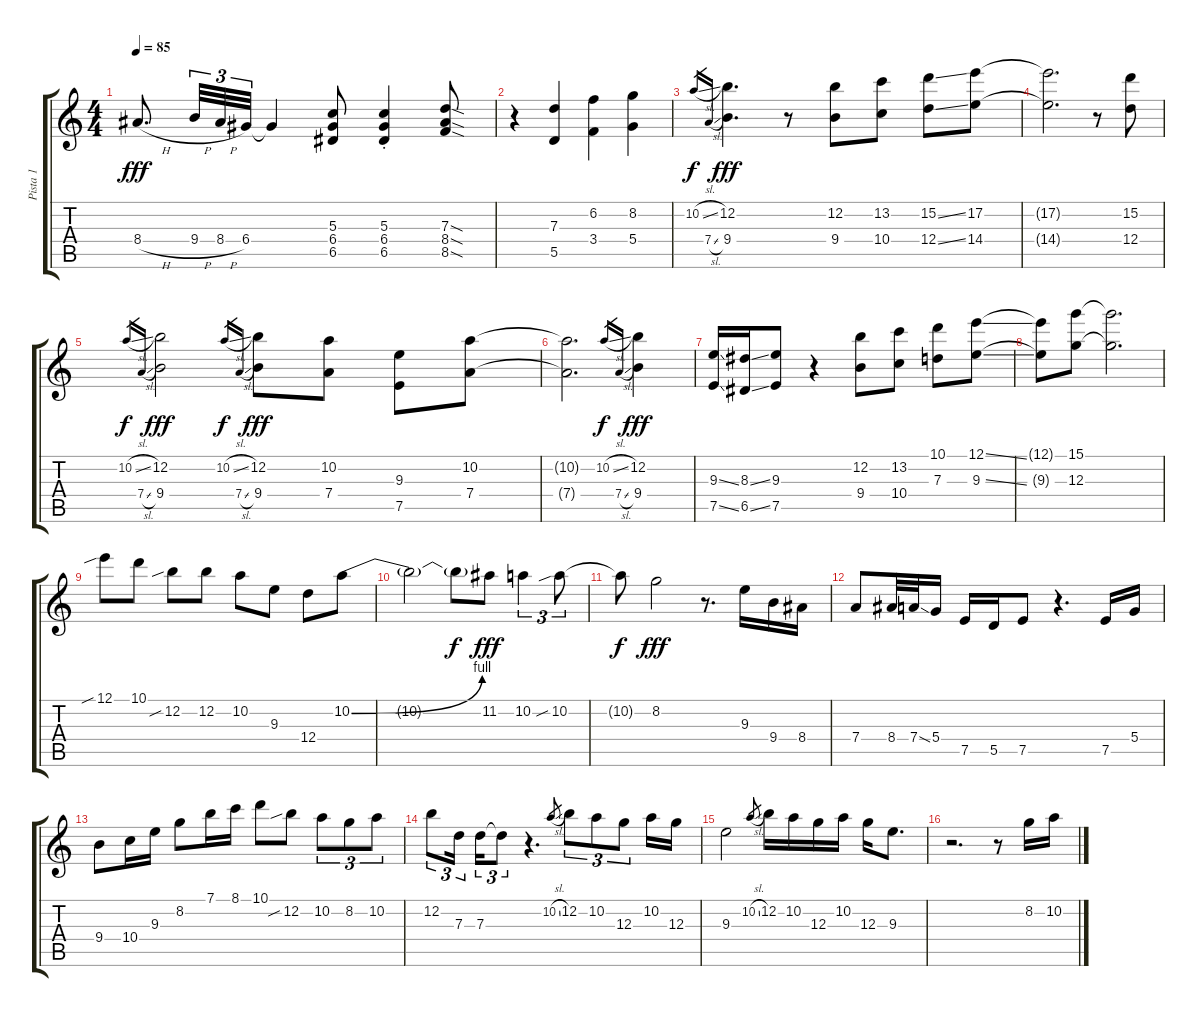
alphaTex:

\track ("Pista 1" "Pista 1") {instrument electricguitarjazz}
\staff {score tabs}
\tuning (E4 B3 G3 D3 A2 E2) {hide}
\ts (4 4)
\tempo 85
\clef g2
\ks c
8.4{h}.8{d dy fff} 9.4{h}.32{tu (3 2)} 8.4{h}.32{tu (3 2)} 6.4.32{tu (3 2)} 6.4{t}.4 (5.3 6.4 6.5).8 (5.3 6.4 6.5{st}).4 (7.3{sod} 8.4{sod} 8.5{sod}).8 |
r.4 (7.3 5.5).4 (6.2 3.4).4 (8.2 5.4).4 |
10.2{sl}.16{gr dy f} 7.4{sl}.16{gr} (12.2 9.4).4{d dy fff} r.8 (12.2 9.4).8 (13.2 10.4).8 (15.2{ss} 12.4{ss}).8 (17.2 14.4).8 |
(17.2{t} 14.4{t}).2{d} r.8 (15.2 12.4).8 |
10.2{sl}.16{gr dy f} 7.4{sl}.16{gr} (12.2 9.4).2{dy fff} 10.2{sl}.16{gr dy f} 7.4{sl}.16{gr} (12.2 9.4).8{dy fff} (10.2 7.4).8 (9.3 7.5).8 (10.2 7.4).8 |
(10.2{t} 7.4{t}).2{d} 10.2{sl}.16{gr dy f} 7.4{sl}.16{gr} (12.2 9.4).4{dy fff} |
(9.3{ss} 7.5{ss}).16 (8.3{ss} 6.5{ss}).16 (9.3 7.5).8 r.4 (12.2 9.4).8 (13.2 10.4).8 (10.1 7.3).8 (12.1{ss} 9.3{ss}).8 |
(12.1{t} 9.3{t}).8 (15.1 12.3).8 (15.1{t} 12.3{t}).2{d} |
12.1{sib}.8 10.1.8 12.2{sib}.8 12.2.8 10.2.8 9.3.8 12.4.8 10.2{be (bend 0 0 60 4)}.8 |
10.2{t}.2 10.2{t}.8{dy f} 11.2.8{dy fff} 10.2.4{tu (3 2)} 10.2{sib}.8{tu (3 2)} |
10.2{t}.8{dy f} 8.2.2{dy fff} r.8{d} 9.3.16 9.4.16 8.4.16 |
7.4.8 8.4.32 7.4{ss}.32 5.4.16 7.5.16 5.5.16 7.5.8 r.4{d} 7.5.16 5.4.16 |
9.4.8 10.4.16 9.3.16 8.2.8 7.1.16 8.1.16 10.1.8 12.2{sib}.8 10.2.8{tu (3 2)} 8.2.8{tu (3 2)} 10.2.8{tu (3 2)} |
12.2.8{tu (3 2)} 7.3.16{tu (3 2) beam splitsecondary} 7.3.16{tu (3 2)} 7.3{t}.8{tu (3 2)} r.4{d} 10.2{sl}.8{gr} 12.2.8{tu (3 2)} 10.2.8{tu (3 2)} 12.3.8{tu (3 2)} 10.2.16 12.3.16 |
9.3.2 10.2{sl}.8{gr} 12.2.16 10.2.16 12.3.16 10.2.16 12.3.16 9.3.8{d} |
r.2{d} r.8 8.2.16 10.2.16
